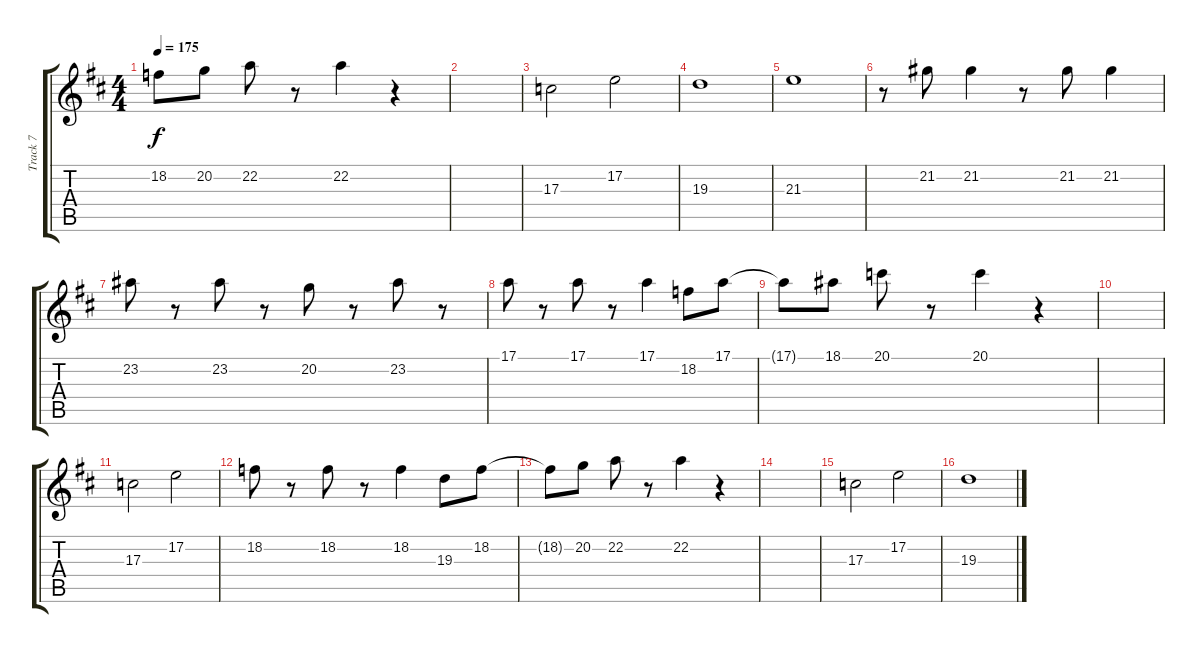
\track ("Track 7" "Track 7") {instrument glockenspiel}
\staff {score tabs}
\tuning (E4 B3 G3 D3 A2 E2) {hide}
\ts (4 4)
\tempo 175
\clef g2
\ks d
18.2{t}.8{dy f} 20.2.8 22.2.8 r.8 22.2.4 r.4 |
|
17.3.2 17.2.2 |
19.3.1 |
21.3.1 |
r.8 21.2.8 21.2.4 r.8 21.2.8 21.2.4 |
23.2.8 r.8 23.2.8 r.8 20.2.8 r.8 23.2.8 r.8 |
17.1.8 r.8 17.1.8 r.8 17.1.4 18.2.8 17.1.8 |
17.1{t}.8 18.1.8 20.1.8 r.8 20.1.4 r.4 |
|
17.3.2 17.2.2 |
18.2.8 r.8 18.2.8 r.8 18.2.4 19.3.8 18.2.8 |
18.2{t}.8 20.2.8 22.2.8 r.8 22.2.4 r.4 |
|
17.3.2 17.2.2 |
19.3.1
